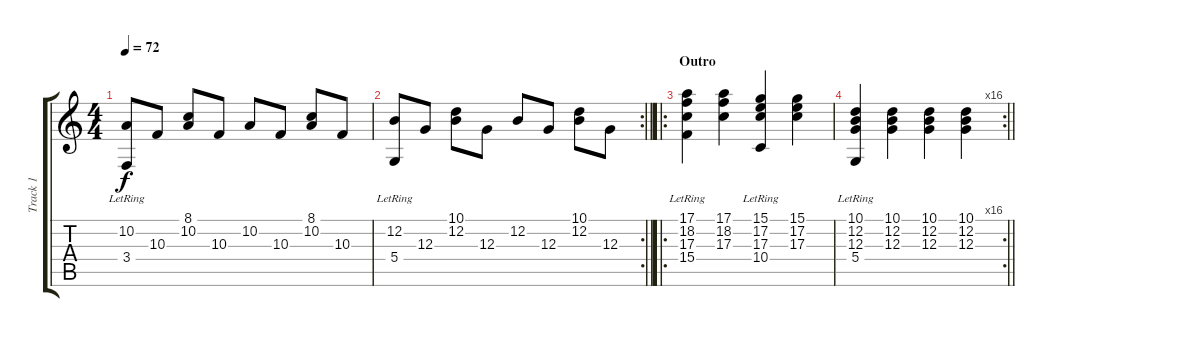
\track ("Track 1" "Track 1") {instrument acousticgrandpiano}
\staff {score tabs}
\tuning (E4 B3 G3 D3 A2 E2) {hide}
\ts (4 4)
\tempo 72
\clef g2
\ks c
(10.2 3.4{lr}).8{dy f} 10.3.8 (8.1 10.2).8 10.3.8 10.2.8 10.3.8 (8.1 10.2).8 10.3.8 |
\rc 2
\barLineRight lightlight
(12.2 5.4{lr}).8 12.3.8 (10.1 12.2).8 12.3.8 12.2.8 12.3.8 (10.1 12.2).8 12.3.8 |
\ro
\section ("" "Outro")
(17.1 18.2 17.3 15.4{lr}).4 (17.1 18.2 17.3).4 (15.1 17.2 17.3 10.4{lr}).4 (15.1 17.2 17.3).4 |
\rc 16
\barLineRight lightlight
(10.1 12.2 12.3 5.4{lr}).4 (10.1 12.2 12.3).4 (10.1 12.2 12.3).4 (10.1 12.2 12.3).4
